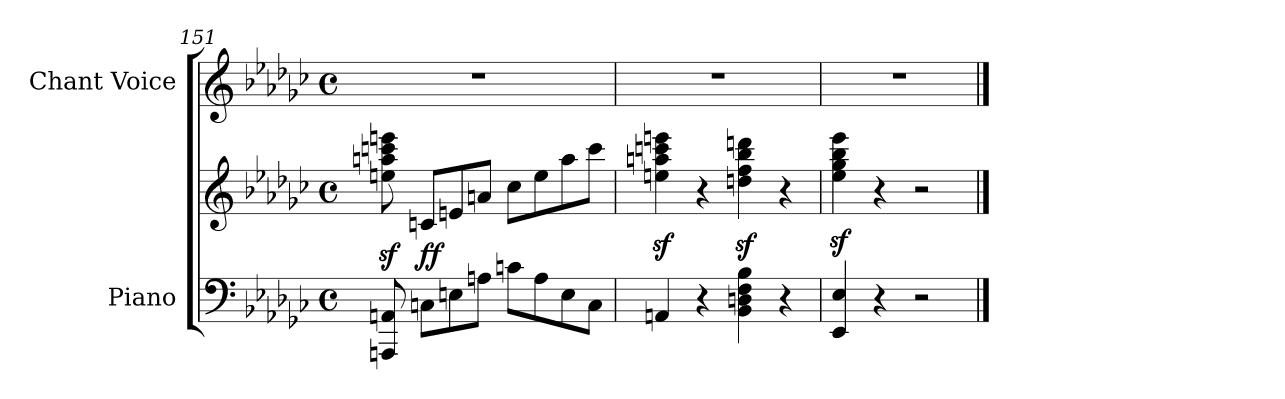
**kern	**kern	**dynam	**kern
*part2	*part2	*part2	*part1
*staff3	*staff2	*staff2/3	*staff1
*I"Piano	*	*	*I"Chant Voice
*I'Pno	*	*	*
*clefF4	*clefG2	*	*clefG2
*k[b-e-a-d-g-c-]	*k[b-e-a-d-g-c-]	*	*k[b-e-a-d-g-c-]
*M4/4	*M4/4	*	*M4/4
*met(c)	*met(c)	*	*met(c)
=151	=151	=151	=151
8AAAn/ 8AAn/	8een\z< 8aan\z< 8cccn\z< 8eeen\z<	.	1r
!	!	!LO:DY:b	!
8Cn\L	8cn/L	ff	.
8En\	8en/	.	.
8An\J	8an/J	.	.
8cn\L	8cc-\L	.	.
8A\	8ee\	.	.
8E\	8aa\	.	.
8C\J	8ccc\J	.	.
=152	=152	=152	=152
4AAn/	4een\z< 4aan\z< 4cccn\z< 4eeen\z<	.	1r
4r	4r	.	.
4BB-\ 4Dn\ 4F\ 4B-\	4ddn\z< 4ff\z< 4bb-\z< 4dddn\z<	.	.
4r	4r	.	.
=153	=153	=153	=153
4EE-/ 4E-/	4ee-\z< 4gg-\z< 4bb-\z< 4eee-\z<	.	1r
4r	4r	.	.
2r	2r	.	.
==	==	==	==
*-	*-	*-	*-
